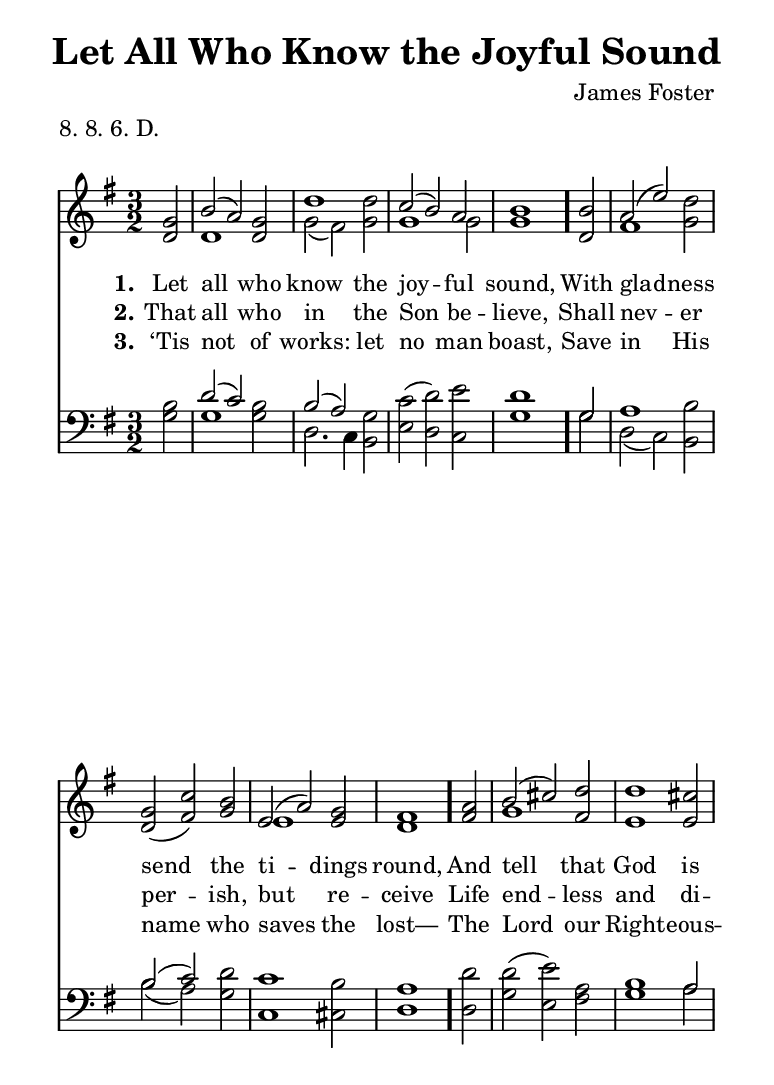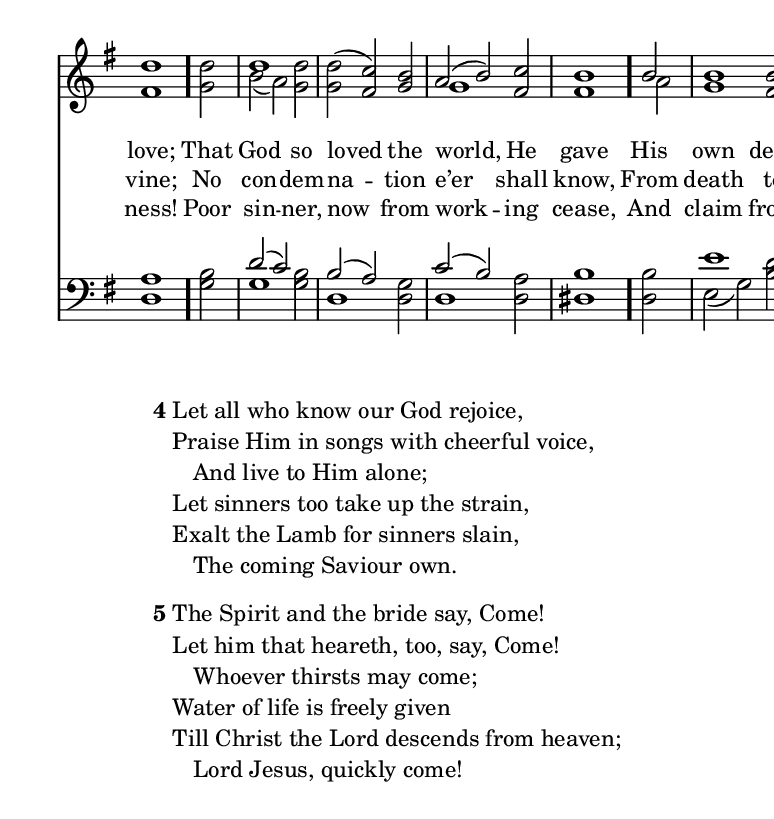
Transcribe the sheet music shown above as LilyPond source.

\include "common/global.ily"
\paper {
  \include "common/paper.ily"
  systems-per-page = ##f
  system-count = 3
score-markup-spacing.padding = 3
score-markup-spacing.basic-distance = 3

}

\header{
  %gospel
  hymnnumber = "100"
  title = "Let All Who Know the Joyful Sound"
  tunename = "Pembroke" % see https://hymnary.org/tune/pembroke_foster
  meter = "8. 8. 6. D."
  poet = "" % not found at hymnary.org ; anonymous in Little Flock ; original has "T. Kelly"
  composer = "James Foster" % see https://hymnary.org/tune/pembroke_foster
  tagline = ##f
}

% for fermata in MIDI
ta = { \tempo 2=100 }
tb = { \tempo 2=50 }

global = {
  \include "common/overrides.ily"
  \override Staff.TimeSignature.style = #'numbered
  \time 3/2
  \override Score.MetronomeMark.transparent = ##t % hide all fermata changes too
  \ta
  \key g \major
  \partial 2
  \autoBeamOff
}

notesSoprano = {
\global
\relative c'' {

  g2 | b( a) g | d'1 d2 | c( b) a | b1
  b2 | a( e') d | g,( c) b | e,( a) g | fis1 \eogbreak
  a2 | b( cis) d | d1 cis2 | d1
  d2 | d1 d2 | d( c) b | a( b) c | b1 \eogbreak
  b2 | b1 b2 | e1 \grace { b2( a2) } g2 | d'( c) b | a1
  b2 | c( d) e | d1 fis,2 | g1

  \bar "|."

}
}

notesAlto = {
\global
\relative e' {

  d2 | d1 d2 | g( fis) g | g1 g2 | g1
  d2 | fis1 g2 | d( fis) g | e1 e2 | d1
  fis2 | g1 fis2 | e1 e2 | fis1
  g2 | b( a) g | g( fis) g | g1 fis2 | fis1
  a2 | g1 fis2 | e1 d2 | a'1 g2 | g( fis)
  g2 | g1 g2 | g( fis) d | d1

}
}

notesTenor = {
\global
\relative a {

  b2 | d( c) b | b( a) g | c( d) e | d1
  g,2 | a1 b2 | b(c) d | c1 b2 | a1
  d2 | d( e) a, | b1 a2 | a1
  b2 | d( c) b | b( a) g | c( b) a | b1
  b2 | e1 d2 | c1 d2 | d1 d2 | d1
  d2 | c( b) a | b( a) c | b1

}
}

notesBass = {
\global
\relative f {

  g2 | g1 g2 | d2. c4 b2 | e( d) c | g'1
  g2 | d( c) b | b'( a) g | c,1 cis2 | d1
  d2 | g( e) fis | g1 a2 | d,1
  g2 | g1 g2 | d1 d2 | d1 d2 | dis1
  dis2 | e( g) b | c1 b2 | fis1 g2 | d1
  g4( fis4) | e2( d) c | d1 d2 | g1

}
}

wordsA = \lyricmode {
\set stanza = "1."

Let all who know the joy -- ful sound, \bar "."
With glad -- ness send the ti -- dings round, \bar "."
And tell that God is love; \bar "."
That God so loved the world, He gave \bar "."
His own dear Son the world to save; \bar "."
God’s mes -- sage from a -- bove. \bar "."

}

wordsB = \lyricmode {
\set stanza = "2."

That all who in the Son be -- lieve,
Shall nev -- er per -- ish, but re -- ceive
Life end -- less and di -- vine;
No con -- dem -- na -- tion e’er shall know,
From death to life they pass be -- low,
And then in glo -- ry shine.

}

wordsC = \lyricmode {
\set stanza = "3."

‘Tis not of works: let no man boast,
Save in His name who saves the lost—
The Lord our Right -- eous -- ness!
Poor sin -- ner, now from work -- ing cease,
And claim from God a blood -- bought peace,
And Je -- sus, Lord, con -- fess.

}

wordsD = \markuplist {

\line { Let all who know our God rejoice, }
\line { Praise Him in songs with cheerful voice, }
\line { { \hspace #2 } And live to Him alone; }
\line { Let sinners too take up the strain, }
\line { Exalt the Lamb for sinners slain, }
\line { { \hspace #2 } The coming Saviour own. }

}

wordsE = \markuplist {

\line { The Spirit and the bride say, Come! }
\line { Let him that heareth, too, say, Come! }
\line { { \hspace #2 } Whoever thirsts may come; }
\line { Water of life is freely given }
\line { Till Christ the Lord descends from heaven; }
\line { { \hspace #2 } Lord Jesus, quickly come! }

}

\score {
  \context ChoirStaff <<
    \context Staff = upper <<
      \set Staff.autoBeaming = ##f
      \set ChoirStaff.systemStartDelimiter = #'SystemStartBar
      \set ChoirStaff.printPartCombineTexts = ##f
      \partcombine #'(2 . 11) \notesSoprano \notesAlto
      \context NullVoice = sopranos { \voiceOne << \notesSoprano >> }
      \context Lyrics = one   \lyricsto sopranos \wordsA
      \context Lyrics = two   \lyricsto sopranos \wordsB
      \context Lyrics = three \lyricsto sopranos \wordsC
    >>
    \context Staff = men <<
      \set Staff.autoBeaming = ##f
      \clef bass
      \set ChoirStaff.printPartCombineTexts = ##f
      \partcombine #'(2 . 11) \notesTenor \notesBass
    >>
  >>
  \layout {
    \include "common/layout.ily"
  }
  #(cond ((ly:get-option 'eog-midi-permitted) #{ \midi{
    \include "common/midi.ily"
  } #}))
}

\markup { \fill-line { \vcenter \column {
  \vspace #1
  \line{ \bold 4 \column { \wordsD } } \combine \null \vspace #0.4
  \line{ \bold 5 \column { \wordsE } }
} } }

\version "2.19.49"  % necessary for upgrading to future LilyPond versions.

% vi:set et ts=2 sw=2 ai nocindent syntax=lilypond:
